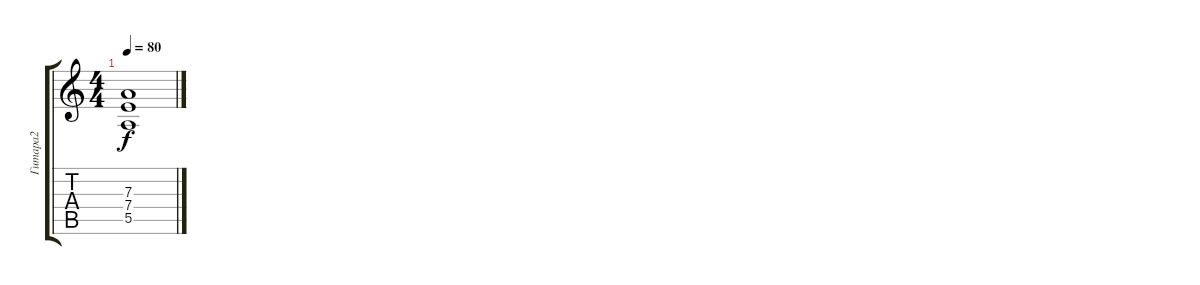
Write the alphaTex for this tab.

\track ("Гитара2" "Гитара2") {instrument distortionguitar}
\staff {score tabs}
\tuning (B3 G3 D3 A2 E2 B1) {hide}
\ts (4 4)
\tempo 80
\clef g2
\ks c
(7.3{t} 7.4{t} 5.5{t}).1{dy f}
